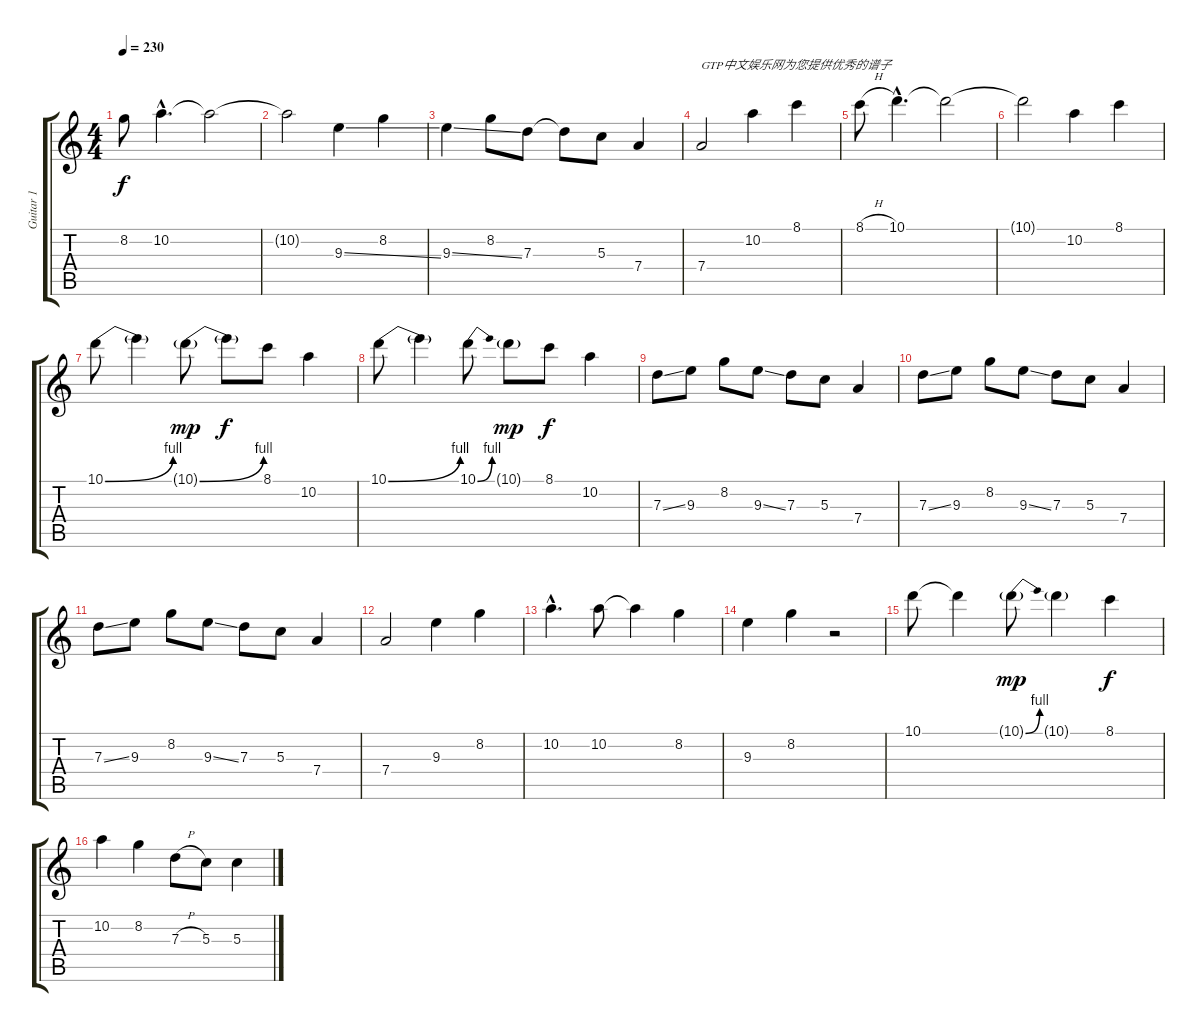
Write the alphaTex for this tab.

\track ("Guitar 1" "Guitar 1") {instrument electricguitarclean}
\staff {score tabs}
\tuning (E4 B3 G3 D3 A2 E2) {hide}
\ts (4 4)
\tempo 230
\clef g2
\ks c
8.2.8{dy f instrument electricguitarclean} 10.2{hac}.4{d} 10.2{t}.2 |
10.2{t}.2 9.3{ss}.4 8.2.4 |
9.3{ss}.4 8.2.8 7.3.8 7.3{t}.8 5.3.8 7.4.4 |
7.4.2{txt "GTP中文娱乐网为您提供优秀的谱子"} 10.2.4 8.1.4 |
8.1{h}.8 10.1{hac}.4{d} 10.1{t}.2 |
10.1{t}.2 10.2.4 8.1.4 |
10.1{be (bend 0 0 60 4)}.8 10.1{t}.4 10.1{be (bend 0 0 60 4) g}.8{dy mp} 10.1{t}.8{dy f} 8.1.8 10.2.4 |
10.1{be (bend 0 0 60 4)}.8 10.1{t}.4 10.1{be (bend 0 0 60 4)}.8 10.1{g}.8{dy mp} 8.1.8{dy f} 10.2.4 |
7.3{ss}.8 9.3.8 8.2.8 9.3{ss}.8 7.3.8 5.3.8 7.4.4 |
7.3{ss}.8 9.3.8 8.2.8 9.3{ss}.8 7.3.8 5.3.8 7.4.4 |
7.3{ss}.8 9.3.8 8.2.8 9.3{ss}.8 7.3.8 5.3.8 7.4.4 |
7.4.2 9.3.4 8.2.4 |
10.2{hac}.4{d} 10.2.8 10.2{t}.4 8.2.4 |
9.3.4 8.2.4 r.2 |
10.1.8 10.1{t}.4 10.1{be (bend 0 0 60 4) g}.8{dy mp} 10.1{g}.4 8.1.4{dy f} |
10.2.4 8.2.4 7.3{h}.8 5.3.8 5.3.4
